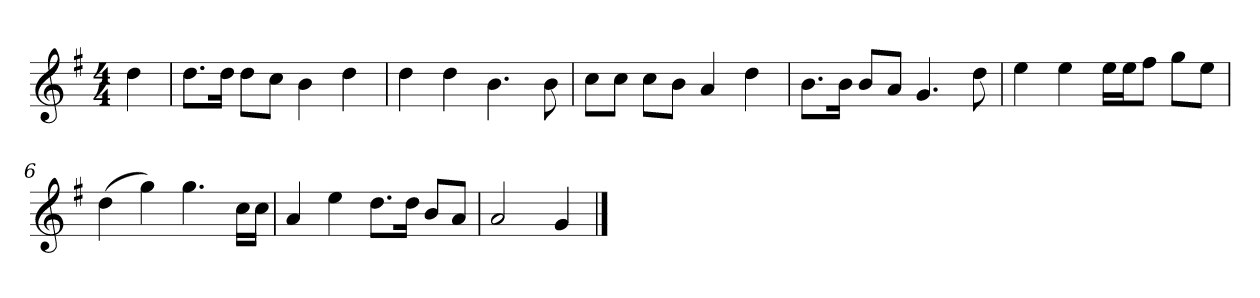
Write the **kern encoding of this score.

**kern
*part1
*staff1
*k[f#]
*M4/4
*MM120
=
4dd
=1
8.ddL
16ddJk
8ddL
8ccJ
4b
4dd
=2
4dd
4dd
4.b
8b
=3
8ccL
8ccJ
8ccL
8bJ
4a
4dd
=4
8.bL
16bJk
8bL
8aJ
4.g
8dd
=5
4ee
4ee
16eeLL
16eeJ
8ff#J
8ggL
8eeJ
=6
(4dd
4gg)
4.gg
16ccLL
16ccJJ
=7
4a
4ee
8.ddL
16ddJk
8bL
8aJ
=8
2a
4g
==
*-
